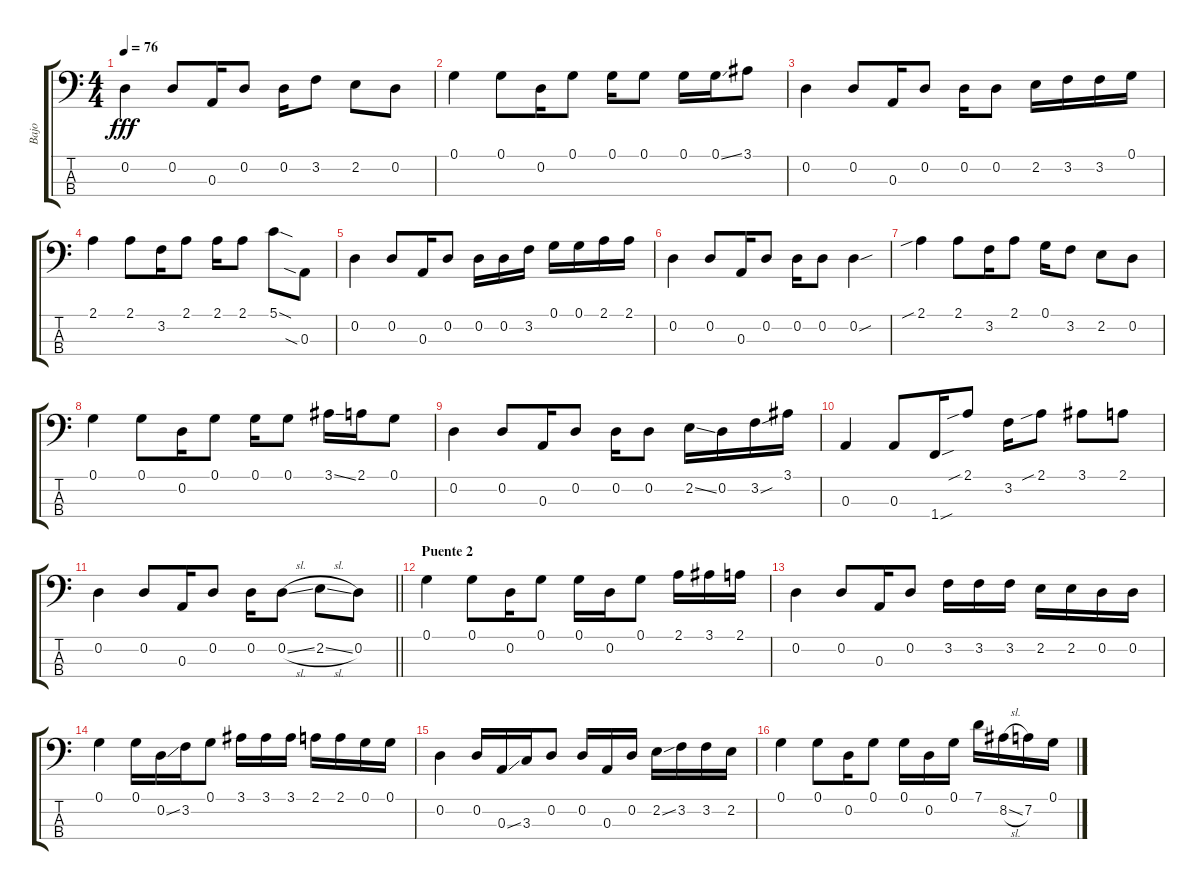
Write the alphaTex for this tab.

\track ("Bajo" "Bajo") {instrument electricbassfinger}
\staff {score tabs}
\tuning (G2 D2 A1 E1) {hide}
\ts (4 4)
\tempo 76
\clef f4
\ks c
0.2.4{dy fff} 0.2.8 0.3.16 0.2.8 0.2.16 3.2.8 2.2.8 0.2.8 |
0.1.4 0.1.8 0.2.16 0.1.8 0.1.16 0.1.8 0.1.16 0.1{ss}.16 3.1.8 |
0.2.4 0.2.8 0.3.16 0.2.8 0.2.16 0.2.8 2.2.16 3.2.16 3.2.16 0.1.16 |
2.1.4 2.1.8 3.2.16 2.1.8 2.1.16 2.1.8 5.1{sod}.8 0.3{sia}.8 |
0.2.4 0.2.8 0.3.16 0.2.8 0.2.16 0.2.16 3.2.16 0.1.16 0.1.16 2.1.16 2.1.16 |
0.2.4 0.2.8 0.3.16 0.2.8 0.2.16 0.2.8 0.2{sou}.4 |
2.1{sib}.4 2.1.8 3.2.16 2.1.8 0.1.16 3.2.8 2.2.8 0.2.8 |
0.1.4 0.1.8 0.2.16 0.1.8 0.1.16 0.1.8 3.1{ss}.16 2.1.16 0.1.8 |
0.2.4 0.2.8 0.3.16 0.2.8 0.2.16 0.2.8 2.2{ss}.16 0.2.16 3.2{sou}.16 3.1.16 |
0.3.4 0.3.8 1.4{sou}.16 2.1{sib}.8 3.2.16 2.1{sib}.8 3.1.8 2.1.8 |
\barLineRight lightlight
0.2.4 0.2.8 0.3.16 0.2.8 0.2.16 0.2{sl}.8 2.2{sl}.8 0.2.8 |
\section ("" "Puente 2")
0.1.4 0.1.8 0.2.16 0.1.8 0.1.16 0.2.16 0.1.8 2.1.16 3.1.16 2.1.16 |
0.2.4 0.2.8 0.3.16 0.2.8 3.2.16 3.2.16 3.2.16 2.2.16 2.2.16 0.2.16 0.2.16 |
0.1.4 0.1.16 0.2{ss}.16 3.2.16 0.1.8 3.1.16 3.1.16 3.1.16 2.1.16 2.1.16 0.1.16 0.1.16 |
0.2.4 0.2.16 0.3{ss}.16 3.3.16 0.2.8 0.2.16 0.3.16 0.2.16 2.2{ss}.16 3.2.16 3.2.16 2.2.16 |
0.1.4 0.1.8 0.2.16 0.1.8 0.1.16 0.2.16 0.1.16 7.1.16 8.2{sl}.16 7.2.16 0.1.16
